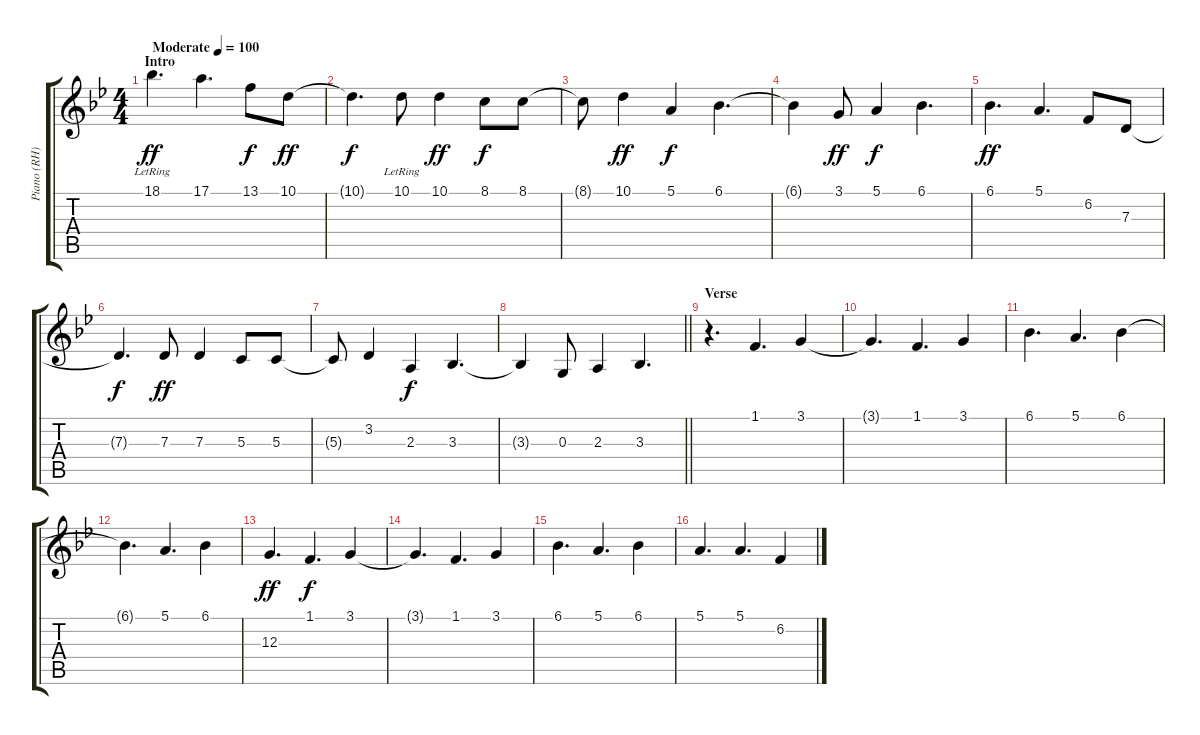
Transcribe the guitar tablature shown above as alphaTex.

\track ("Piano (RH)" "Piano (RH)") {instrument acousticgrandpiano}
\staff {score tabs}
\tuning (E4 B3 G3 D3 A2 E2) {hide}
\ts (4 4)
\section ("" "Intro")
\tempo (100 "Moderate")
\clef g2
\ks gminor
18.1{lr}.4{d dy ff instrument acousticgrandpiano} 17.1.4{d} 13.1.8{dy f} 10.1.8{dy ff} |
10.1{t}.4{d dy f} 10.1{lr}.8 10.1.4{dy ff} 8.1.8{dy f} 8.1.8 |
8.1{t}.8 10.1.4{dy ff} 5.1.4{dy f} 6.1.4{d} |
6.1{t}.4 3.1.8{dy ff} 5.1.4{dy f} 6.1.4{d} |
6.1.4{d dy ff} 5.1.4{d} 6.2.8 7.3.8 |
7.3{t}.4{d dy f} 7.3.8{dy ff} 7.3.4 5.3.8 5.3.8 |
5.3{t}.8 3.2.4 2.3.4{dy f} 3.3.4{d} |
\barLineRight lightlight
3.3{t}.4 0.3.8 2.3.4 3.3.4{d} |
\section ("" "Verse")
r.4{d} 1.1.4{d} 3.1.4 |
3.1{t}.4{d} 1.1.4{d} 3.1.4 |
6.1.4{d} 5.1.4{d} 6.1.4 |
6.1{t}.4{d} 5.1.4{d} 6.1.4 |
12.3.4{d dy ff} 1.1.4{d dy f} 3.1.4 |
3.1{t}.4{d} 1.1.4{d} 3.1.4 |
6.1.4{d} 5.1.4{d} 6.1.4 |
5.1.4{d} 5.1.4{d} 6.2.4
